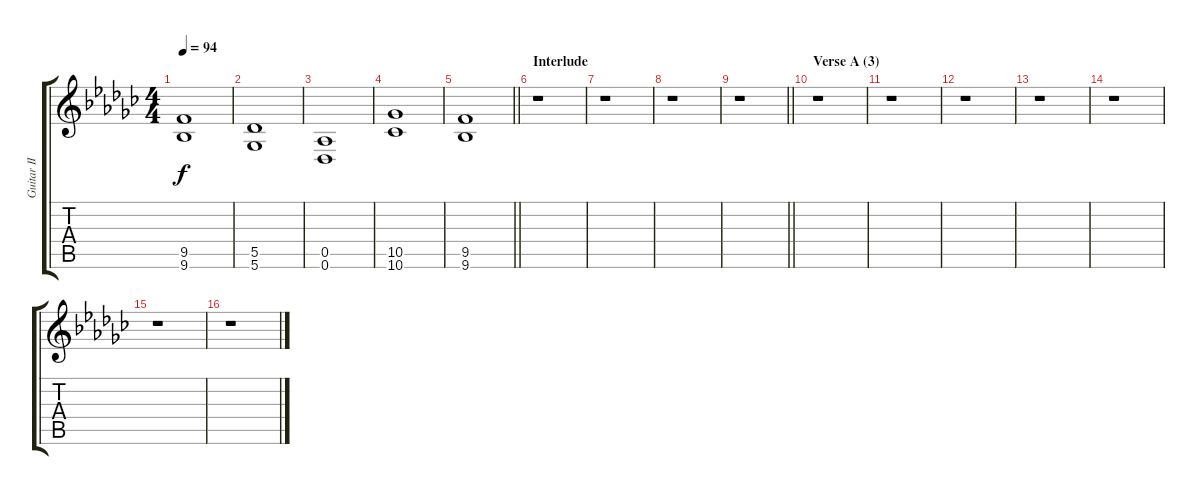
\track ("Guitar II" "Guitar II") {instrument distortionguitar}
\staff {score tabs}
\tuning (Eb4 Bb3 Gb3 Db3 Ab2 Db2) {hide}
\ts (4 4)
\tempo 94
\clef g2
\ks ebminor
(9.5 9.6).1{dy f} |
(5.5 5.6).1 |
(0.5 0.6).1 |
(10.5 10.6).1 |
\barLineRight lightlight
(9.5 9.6).1 |
\section ("" "Interlude")
r.1 |
r.1 |
r.1 |
\barLineRight lightlight
r.1 |
\section ("" "Verse A (3)")
r.1 |
r.1 |
r.1 |
r.1 |
r.1 |
r.1 |
r.1
